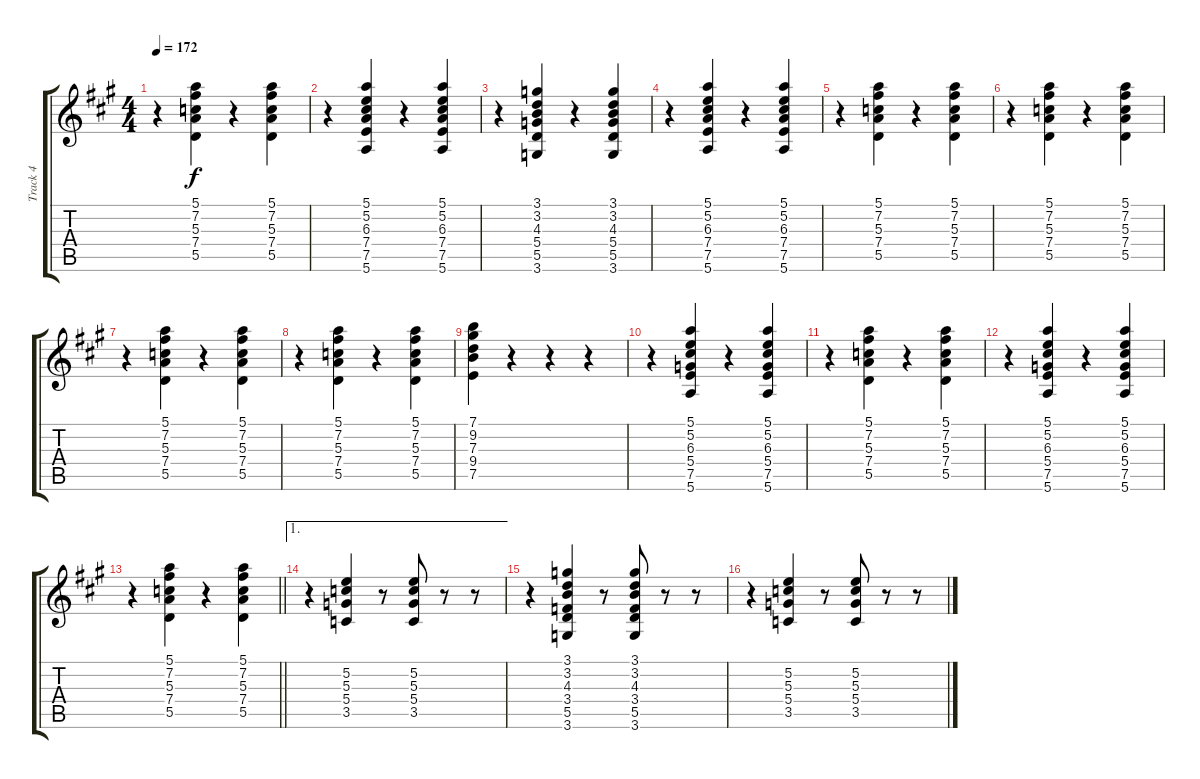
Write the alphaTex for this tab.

\track ("Track 4" "Track 4") {instrument electricguitarclean}
\staff {score tabs}
\tuning (E4 B3 G3 D3 A2 E2) {hide}
\ts (4 4)
\tempo 172
\clef g2
\ks a
r.4{dy f} (5.1 7.2 5.3 7.4 5.5).4 r.4 (5.1 7.2 5.3 7.4 5.5).4 |
r.4 (5.1 5.2 6.3 7.4 7.5 5.6).4 r.4 (5.1 5.2 6.3 7.4 7.5 5.6).4 |
r.4 (3.1 3.2 4.3 5.4 5.5 3.6).4 r.4 (3.1 3.2 4.3 5.4 5.5 3.6).4 |
r.4 (5.1 5.2 6.3 7.4 7.5 5.6).4 r.4 (5.1 5.2 6.3 7.4 7.5 5.6).4 |
r.4 (5.1 7.2 5.3 7.4 5.5).4 r.4 (5.1 7.2 5.3 7.4 5.5).4 |
r.4 (5.1 7.2 5.3 7.4 5.5).4 r.4 (5.1 7.2 5.3 7.4 5.5).4 |
r.4 (5.1 7.2 5.3 7.4 5.5).4 r.4 (5.1 7.2 5.3 7.4 5.5).4 |
r.4 (5.1 7.2 5.3 7.4 5.5).4 r.4 (5.1 7.2 5.3 7.4 5.5).4 |
(7.1 9.2 7.3 9.4 7.5).4 r.4 r.4 r.4 |
r.4 (5.1 5.2 6.3 5.4 7.5 5.6).4 r.4 (5.1 5.2 6.3 5.4 7.5 5.6).4 |
r.4 (5.1 7.2 5.3 7.4 5.5).4 r.4 (5.1 7.2 5.3 7.4 5.5).4 |
r.4 (5.1 5.2 6.3 5.4 7.5 5.6).4 r.4 (5.1 5.2 6.3 5.4 7.5 5.6).4 |
\barLineRight lightlight
r.4 (5.1 7.2 5.3 7.4 5.5).4 r.4 (5.1 7.2 5.3 7.4 5.5).4 |
\ae 1
r.4 (5.2 5.3 5.4 3.5).4 r.8 (5.2 5.3 5.4 3.5).8 r.8 r.8 |
r.4 (3.1 3.2 4.3 3.4 5.5 3.6).4 r.8 (3.1 3.2 4.3 3.4 5.5 3.6).8 r.8 r.8 |
r.4 (5.2 5.3 5.4 3.5).4 r.8 (5.2 5.3 5.4 3.5).8 r.8 r.8
